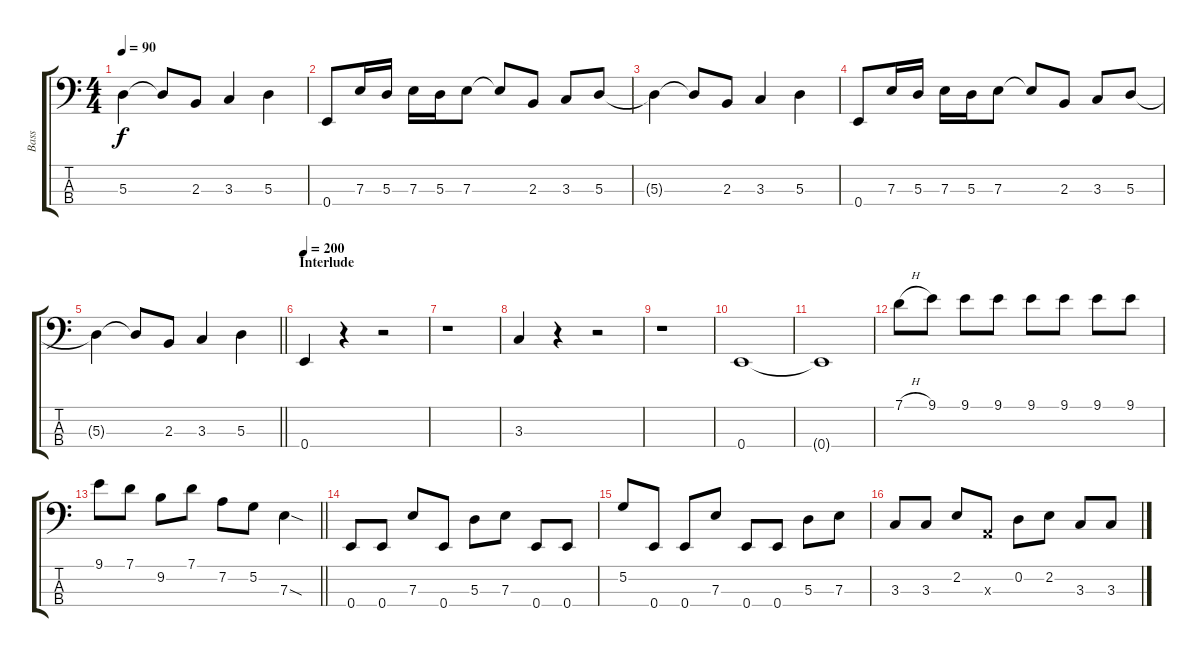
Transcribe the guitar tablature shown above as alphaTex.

\track ("Bass" "Bass") {instrument electricbasspick}
\staff {score tabs}
\tuning (G2 D2 A1 E1) {hide}
\ts (4 4)
\tempo 90
\clef f4
\ks c
5.3{t}.4{dy f} 5.3{t}.8 2.3.8 3.3.4 5.3.4 |
0.4.8 7.3.16 5.3.16 7.3.16 5.3.16 7.3.8 7.3{t}.8 2.3.8 3.3.8 5.3.8 |
5.3{t}.4 5.3{t}.8 2.3.8 3.3.4 5.3.4 |
0.4.8 7.3.16 5.3.16 7.3.16 5.3.16 7.3.8 7.3{t}.8 2.3.8 3.3.8 5.3.8 |
\barLineRight lightlight
5.3{t}.4 5.3{t}.8 2.3.8 3.3.4 5.3.4 |
\section ("" "Interlude")
\tempo 200
0.4.4 r.4 r.2 |
r.1 |
3.3.4 r.4 r.2 |
r.1 |
0.4.1 |
0.4{t}.1 |
7.1{h}.8 9.1.8 9.1.8 9.1.8 9.1.8 9.1.8 9.1.8 9.1.8 |
\barLineRight lightlight
9.1.8 7.1.8 9.2.8 7.1.8 7.2.8 5.2.8 7.3{sod}.4 |
0.4.8 0.4.8 7.3.8 0.4.8 5.3.8 7.3.8 0.4.8 0.4.8 |
5.2.8 0.4.8 0.4.8 7.3.8 0.4.8 0.4.8 5.3.8 7.3.8 |
3.3.8 3.3.8 2.2.8 0.3{x}.8 0.2.8 2.2.8 3.3.8 3.3.8
